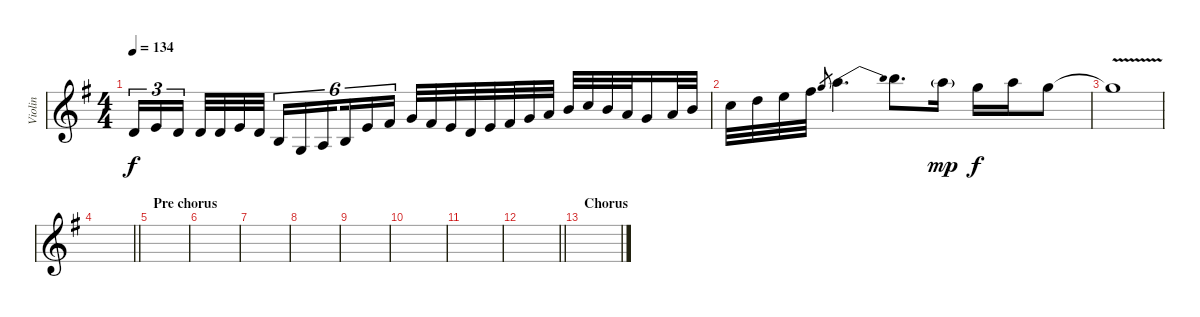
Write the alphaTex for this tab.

\track ("Violin" "Violin") {instrument violin}
\staff {score}
\tuning (E4 B3 G3 D3 A2 E2) {hide}
\ts (4 4)
\tempo 134
\clef g2
\ks g
17.5.16{tu (3 2) dy f} 14.4.16{tu (3 2)} 17.5.16{tu (3 2) beam splitsecondary} 17.5.32 17.5.32 14.4.32 17.5.32 14.5.16{tu (6 4)} 15.6.16{tu (6 4)} 17.6.16{tu (6 4) beam splitsecondary} 14.5.16{tu (6 4)} 19.5.16{tu (6 4)} 16.4.16{tu (6 4)} 17.4.32 16.4.32 19.5.32 17.5.32 19.5.32 16.4.32 17.4.32 19.4.32 16.3.32 17.3.32 16.3.32 19.4.32 17.4.16 19.4.32 16.3.32 |
17.3.32 15.2.32 17.2.32 19.2.32 15.1.8{gr} 17.1{be (bend 0 0 60 4)}.4{d} 17.1{be (custom 0 4 15 4 30 0 60 0)}.8{d} 17.1{g}.16{dy mp} 15.1.16{dy f} 17.1.16 15.1.8 |
15.1{v t}.1 |
\barLineRight lightlight
|
\section ("" "Pre chorus")
|
|
|
|
|
|
|
\barLineRight lightlight
|
\section ("" "Chorus")
